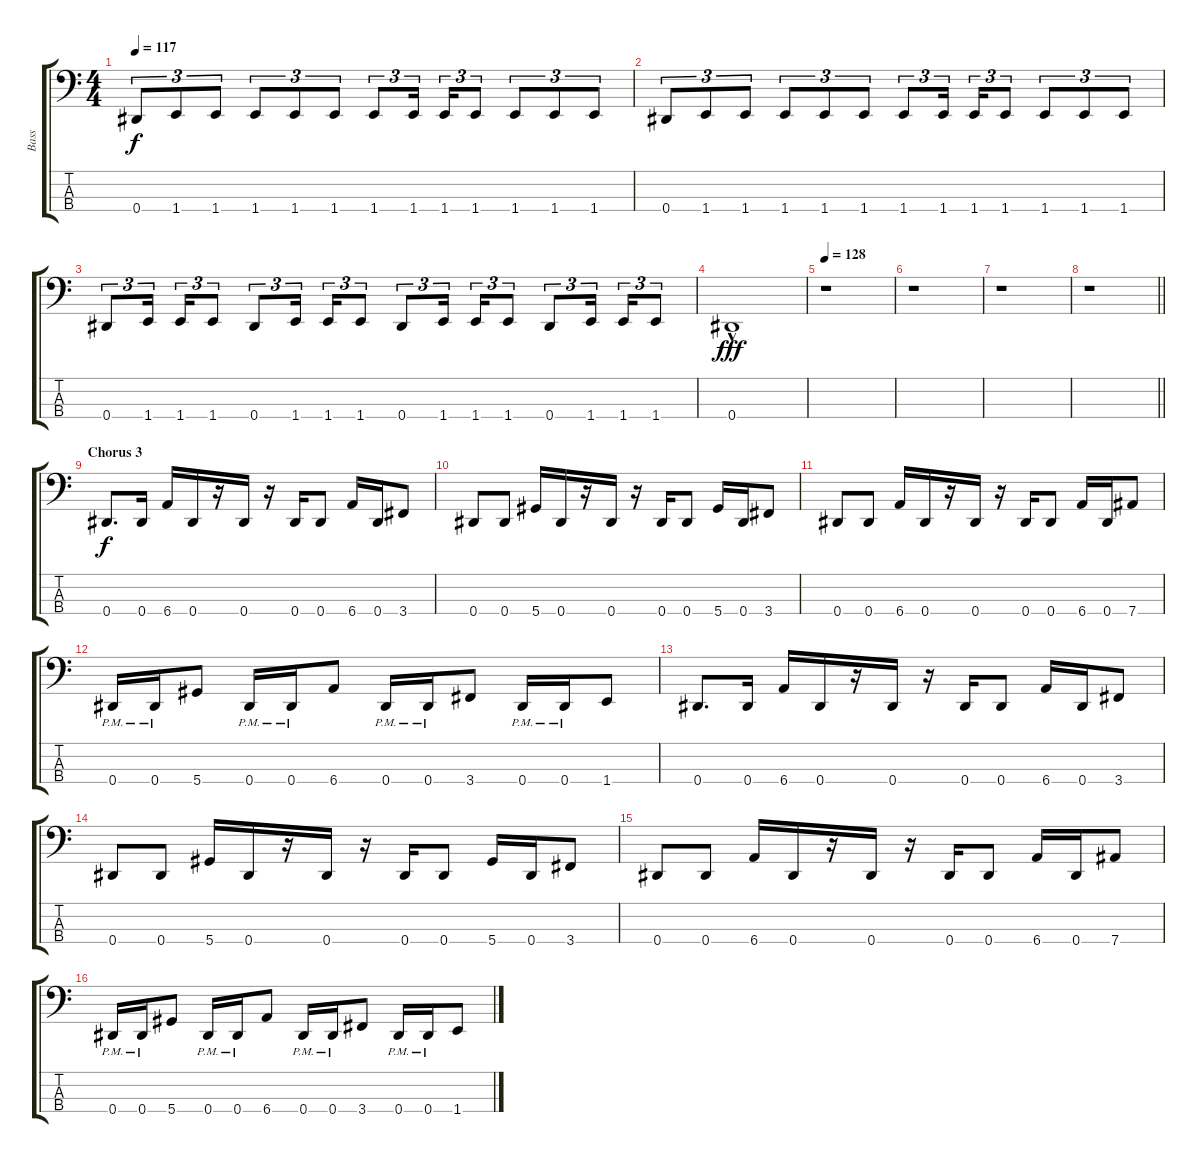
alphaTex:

\track ("Bass" "Bass") {instrument electricbasspick}
\staff {score tabs}
\tuning (Gb2 Db2 Ab1 Eb1) {hide}
\ts (4 4)
\tempo 117
\clef f4
\ks c
0.4.8{tu (3 2) dy f} 1.4.8{tu (3 2)} 1.4.8{tu (3 2)} 1.4.8{tu (3 2)} 1.4.8{tu (3 2)} 1.4.8{tu (3 2)} 1.4.8{tu (3 2)} 1.4.16{tu (3 2) beam splitsecondary} 1.4.16{tu (3 2)} 1.4.8{tu (3 2)} 1.4.8{tu (3 2)} 1.4.8{tu (3 2)} 1.4.8{tu (3 2)} |
0.4.8{tu (3 2)} 1.4.8{tu (3 2)} 1.4.8{tu (3 2)} 1.4.8{tu (3 2)} 1.4.8{tu (3 2)} 1.4.8{tu (3 2)} 1.4.8{tu (3 2)} 1.4.16{tu (3 2) beam splitsecondary} 1.4.16{tu (3 2)} 1.4.8{tu (3 2)} 1.4.8{tu (3 2)} 1.4.8{tu (3 2)} 1.4.8{tu (3 2)} |
0.4.8{tu (3 2)} 1.4.16{tu (3 2) beam splitsecondary} 1.4.16{tu (3 2)} 1.4.8{tu (3 2)} 0.4.8{tu (3 2)} 1.4.16{tu (3 2) beam splitsecondary} 1.4.16{tu (3 2)} 1.4.8{tu (3 2)} 0.4.8{tu (3 2)} 1.4.16{tu (3 2) beam splitsecondary} 1.4.16{tu (3 2)} 1.4.8{tu (3 2)} 0.4.8{tu (3 2)} 1.4.16{tu (3 2) beam splitsecondary} 1.4.16{tu (3 2)} 1.4.8{tu (3 2)} |
0.4{hac}.1{dy fff} |
\tempo 128
r.1 |
r.1 |
r.1 |
\barLineRight lightlight
r.1 |
\section ("" "Chorus 3")
0.4.8{d dy f} 0.4.16 6.4.16 0.4.16 r.16 0.4.16 r.16 0.4.16 0.4.8 6.4.16 0.4.16 3.4.8 |
0.4.8 0.4.8 5.4.16 0.4.16 r.16 0.4.16 r.16 0.4.16 0.4.8 5.4.16 0.4.16 3.4.8 |
0.4.8 0.4.8 6.4.16 0.4.16 r.16 0.4.16 r.16 0.4.16 0.4.8 6.4.16 0.4.16 7.4.8 |
0.4{pm}.16 0.4{pm}.16 5.4.8 0.4{pm}.16 0.4{pm}.16 6.4.8 0.4{pm}.16 0.4{pm}.16 3.4.8 0.4{pm}.16 0.4{pm}.16 1.4.8 |
0.4.8{d} 0.4.16 6.4.16 0.4.16 r.16 0.4.16 r.16 0.4.16 0.4.8 6.4.16 0.4.16 3.4.8 |
0.4.8 0.4.8 5.4.16 0.4.16 r.16 0.4.16 r.16 0.4.16 0.4.8 5.4.16 0.4.16 3.4.8 |
0.4.8 0.4.8 6.4.16 0.4.16 r.16 0.4.16 r.16 0.4.16 0.4.8 6.4.16 0.4.16 7.4.8 |
0.4{pm}.16 0.4{pm}.16 5.4.8 0.4{pm}.16 0.4{pm}.16 6.4.8 0.4{pm}.16 0.4{pm}.16 3.4.8 0.4{pm}.16 0.4{pm}.16 1.4.8
